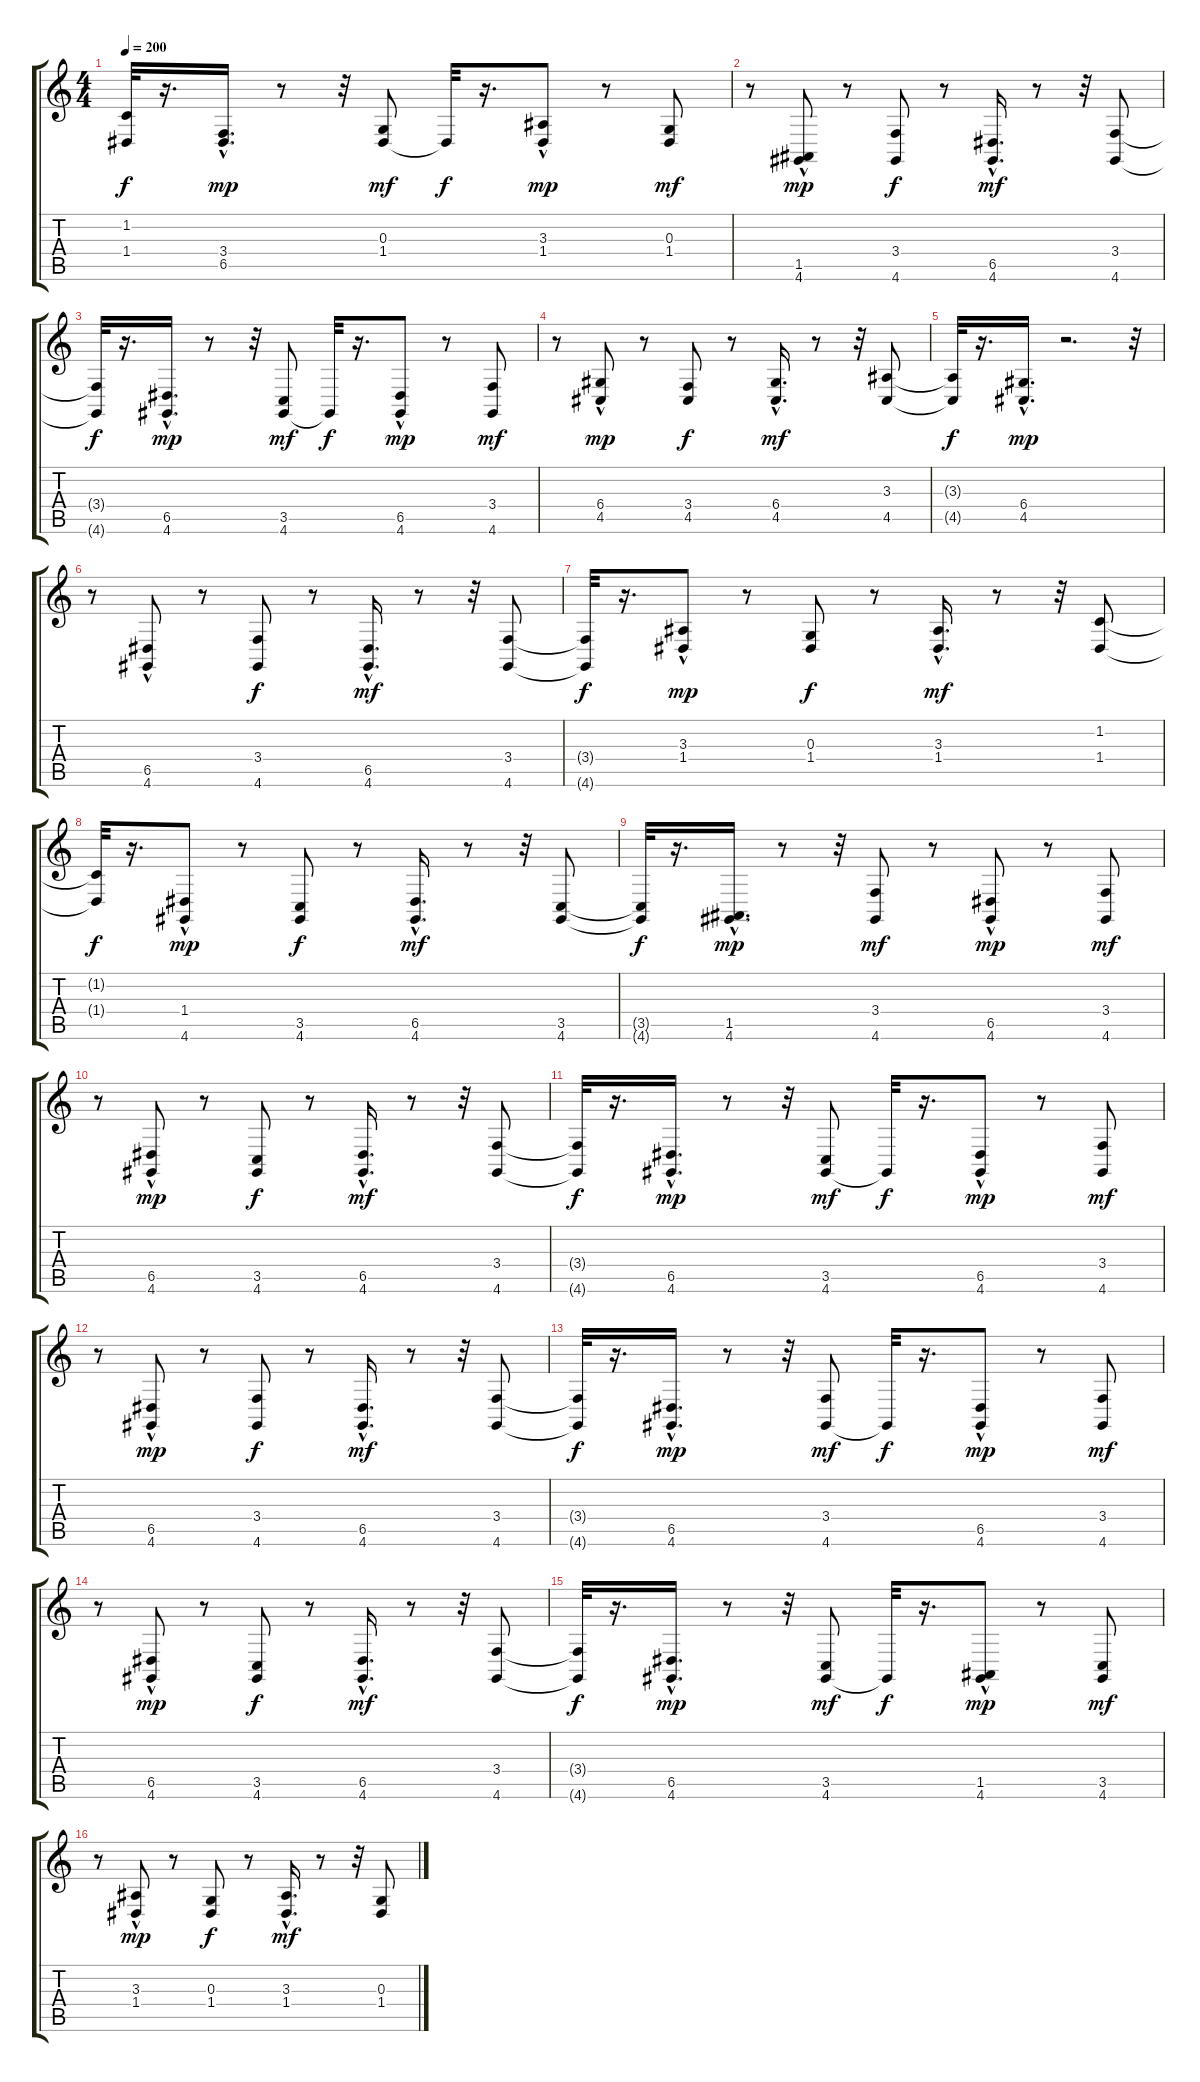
\track "" {instrument breathnoise}
\staff {score tabs}
\tuning (E4 B3 G3 D3 A2 E2) {hide}
\ts (4 4)
\tempo 200
\clef g2
\ks c
(1.2{t} 1.4{t}).32{dy f} r.16{d} (3.4{hac} 6.5).16{d dy mp} r.8 r.32 (0.3 1.4).8{dy mf} 1.4{t}.32{dy f} r.16{d} (3.3{hac} 1.4).8{dy mp} r.8 (0.3 1.4).8{dy mf} |
r.8 (1.5 4.6{hac}).8{dy mp} r.8 (3.4 4.6).8{dy f} r.8 (6.5 4.6{hac}).16{d dy mf} r.8 r.32 (3.4 4.6).8 |
(3.4{t} 4.6{t}).32{dy f} r.16{d} (6.5{hac} 4.6).16{d dy mp} r.8 r.32 (3.5 4.6).8{dy mf} 4.6{t}.32{dy f} r.16{d} (6.5{hac} 4.6).8{dy mp} r.8 (3.4 4.6).8{dy mf} |
r.8 (6.4 4.5{hac}).8{dy mp} r.8 (3.4 4.5).8{dy f} r.8 (6.4 4.5{hac}).16{d dy mf} r.8 r.32 (3.3 4.5).8 |
(3.3{t} 4.5{t}).32{dy f} r.16{d} (6.4{hac} 4.5).16{d dy mp} r.2{d} r.32 |
r.8 (6.5 4.6{hac}).8 r.8 (3.4 4.6).8{dy f} r.8 (6.5 4.6{hac}).16{d dy mf} r.8 r.32 (3.4 4.6).8 |
(3.4{t} 4.6{t}).32{dy f} r.16{d} (3.3 1.4{hac}).8{dy mp} r.8 (0.3 1.4).8{dy f} r.8 (3.3 1.4{hac}).16{d dy mf} r.8 r.32 (1.2 1.4).8 |
(1.2{t} 1.4{t}).32{dy f} r.16{d} (1.4 4.6{hac}).8{dy mp} r.8 (3.5 4.6).8{dy f} r.8 (6.5 4.6{hac}).16{d dy mf} r.8 r.32 (3.5 4.6).8 |
(3.5{t} 4.6{t}).32{dy f} r.16{d} (1.5{hac} 4.6).16{d dy mp} r.8 r.32 (3.4 4.6).8{dy mf} r.8 (6.5{hac} 4.6).8{dy mp} r.8 (3.4 4.6).8{dy mf} |
r.8 (6.5 4.6{hac}).8{dy mp} r.8 (3.5 4.6).8{dy f} r.8 (6.5 4.6{hac}).16{d dy mf} r.8 r.32 (3.4 4.6).8 |
(3.4{t} 4.6{t}).32{dy f} r.16{d} (6.5{hac} 4.6).16{d dy mp} r.8 r.32 (3.5 4.6).8{dy mf} 4.6{t}.32{dy f} r.16{d} (6.5{hac} 4.6).8{dy mp} r.8 (3.4 4.6).8{dy mf} |
r.8 (6.5 4.6{hac}).8{dy mp} r.8 (3.4 4.6).8{dy f} r.8 (6.5 4.6{hac}).16{d dy mf} r.8 r.32 (3.4 4.6).8 |
(3.4{t} 4.6{t}).32{dy f} r.16{d} (6.5{hac} 4.6).16{d dy mp} r.8 r.32 (3.4 4.6).8{dy mf} 4.6{t}.32{dy f} r.16{d} (6.5{hac} 4.6).8{dy mp} r.8 (3.4 4.6).8{dy mf} |
r.8 (6.5 4.6{hac}).8{dy mp} r.8 (3.5 4.6).8{dy f} r.8 (6.5 4.6{hac}).16{d dy mf} r.8 r.32 (3.4 4.6).8 |
(3.4{t} 4.6{t}).32{dy f} r.16{d} (6.5{hac} 4.6).16{d dy mp} r.8 r.32 (3.5 4.6).8{dy mf} 4.6{t}.32{dy f} r.16{d} (1.5{hac} 4.6).8{dy mp} r.8 (3.5 4.6).8{dy mf} |
r.8 (3.3 1.4{hac}).8{dy mp} r.8 (0.3 1.4).8{dy f} r.8 (3.3 1.4{hac}).16{d dy mf} r.8 r.32 (0.3 1.4).8
